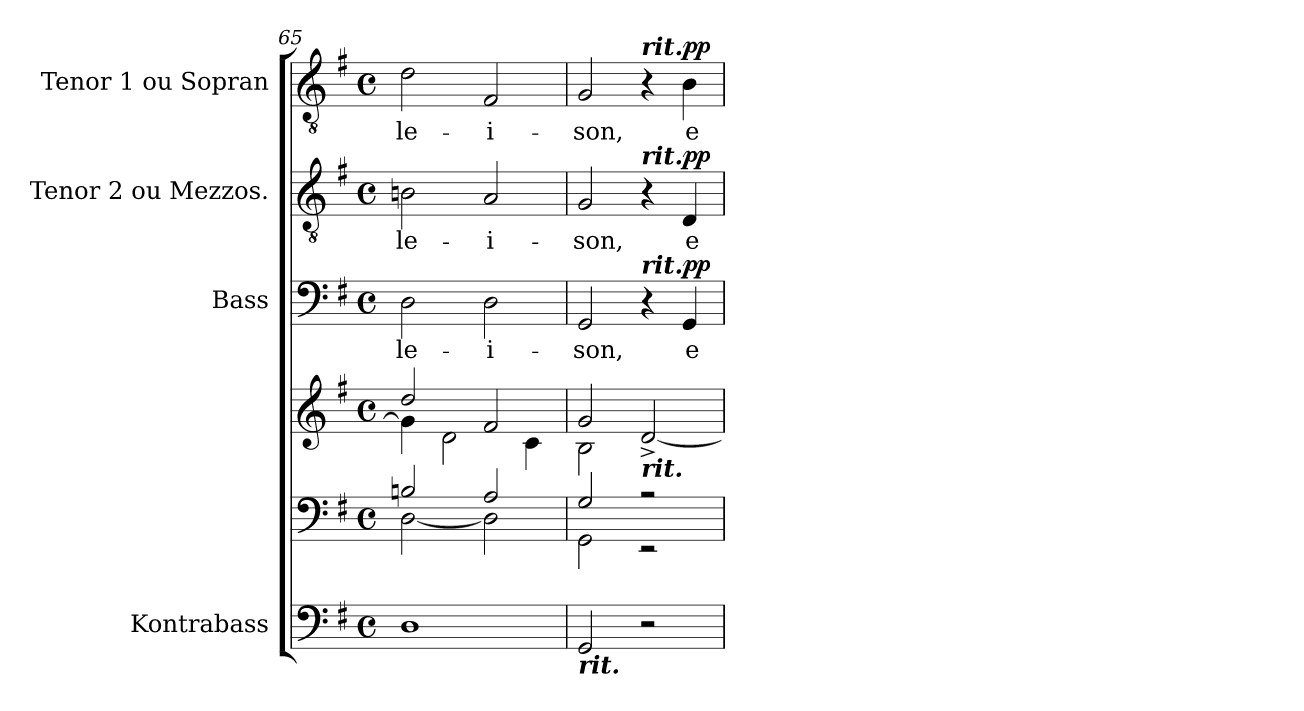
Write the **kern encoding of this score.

**kern	**kern	**kern	**kern	**text	**dynam	**kern	**text	**dynam	**kern	**text	**dynam
*part5	*part4	*part4	*part3	*part3	*part3	*part2	*part2	*part2	*part1	*part1	*part1
*staff6	*staff5	*staff4	*staff3	*staff3	*staff3	*staff2	*staff2	*staff2	*staff1	*staff1	*staff1
*I"Kontrabass	*	*	*I"Bass	*	*	*I"Tenor 2 ou Mezzos.	*	*	*I"Tenor 1 ou Sopran	*	*
*I'Kb.	*	*	*	*	*	*	*	*	*	*	*
*clefF4	*clefF4	*clefG2	*clefF4	*	*	*clefGv2	*	*	*clefGv2	*	*
*ITrd7c12	*	*	*	*	*	*	*	*	*	*	*
*k[f#]	*k[f#]	*k[f#]	*k[f#]	*	*	*k[f#]	*	*	*k[f#]	*	*
*G:	*G:	*G:	*G:	*	*	*G:	*	*	*G:	*	*
*M4/4	*M4/4	*M4/4	*M4/4	*	*	*M4/4	*	*	*M4/4	*	*
*met(c)	*met(c)	*met(c)	*met(c)	*	*	*met(c)	*	*	*met(c)	*	*
=65	=65	=65	=65	=65	=65	=65	=65	=65	=65	=65	=65
*	*^	*^	*	*	*	*	*	*	*	*	*
!	!	!	!	!	!	!LO:LY:b	!	!	!LO:LY:b	!	!	!LO:LY:b	!
1DD	2Bn/	[<2D\	2dd/	4g\]	2D\	-le-	.	2Bn\	-le-	.	2d\	-le-	.
.	.	.	.	2d\	.	.	.	.	.	.	.	.	.
!	!	!	!	!	!	!LO:LY:b	!	!	!LO:LY:b	!	!	!LO:LY:b	!
.	2A/	2D\]	2f#/	.	2D\	-i-	.	2A/	-i-	.	2F#/	-i-	.
.	.	.	.	4c\	.	.	.	.	.	.	.	.	.
=66	=66	=66	=66	=66	=66	=66	=66	=66	=66	=66	=66	=66	=66
!LO:TX:b:Bi:t=rit.	!	!	!	!	!	!	!	!	!	!	!	!	!
!	!	!	!	!	!	!LO:LY:b	!	!	!LO:LY:b	!	!	!LO:LY:b	!
2GGG/	2G/	2GG\	2g/	2B\	2GG/	-son,	.	2G/	-son,	.	2G/	-son,	.
!	!	!	!	!	!	!	!	!	!	!	!LO:TX:a:Bi:t=rit.	!	!
!	!	!	!	!	!	!	!	!LO:TX:a:Bi:t=rit.	!	!	!	!	!
!	!	!	!	!	!LO:TX:a:Bi:t=rit.	!	!	!	!	!	!	!	!
!	!	!	!LO:TX:b:Bi:t=rit.	!	!	!	!	!	!	!	!	!	!
2r	2r	2r	[>2d^>/	2ryy	4r	.	.	4r	.	.	4r	.	.
!	!	!	!	!	!	!LO:LY:b	!LO:DY:a	!	!LO:LY:b	!LO:DY:a	!	!LO:LY:b	!LO:DY:a
.	.	.	.	.	4GG/	e-	pp	4D/	e-	pp	4B\	e-	pp
*	*v	*v	*	*	*	*	*	*	*	*	*	*	*
*	*	*v	*v	*	*	*	*	*	*	*	*	*
=	=	=	=	=	=	=	=	=	=	=	=
*-	*-	*-	*-	*-	*-	*-	*-	*-	*-	*-	*-
